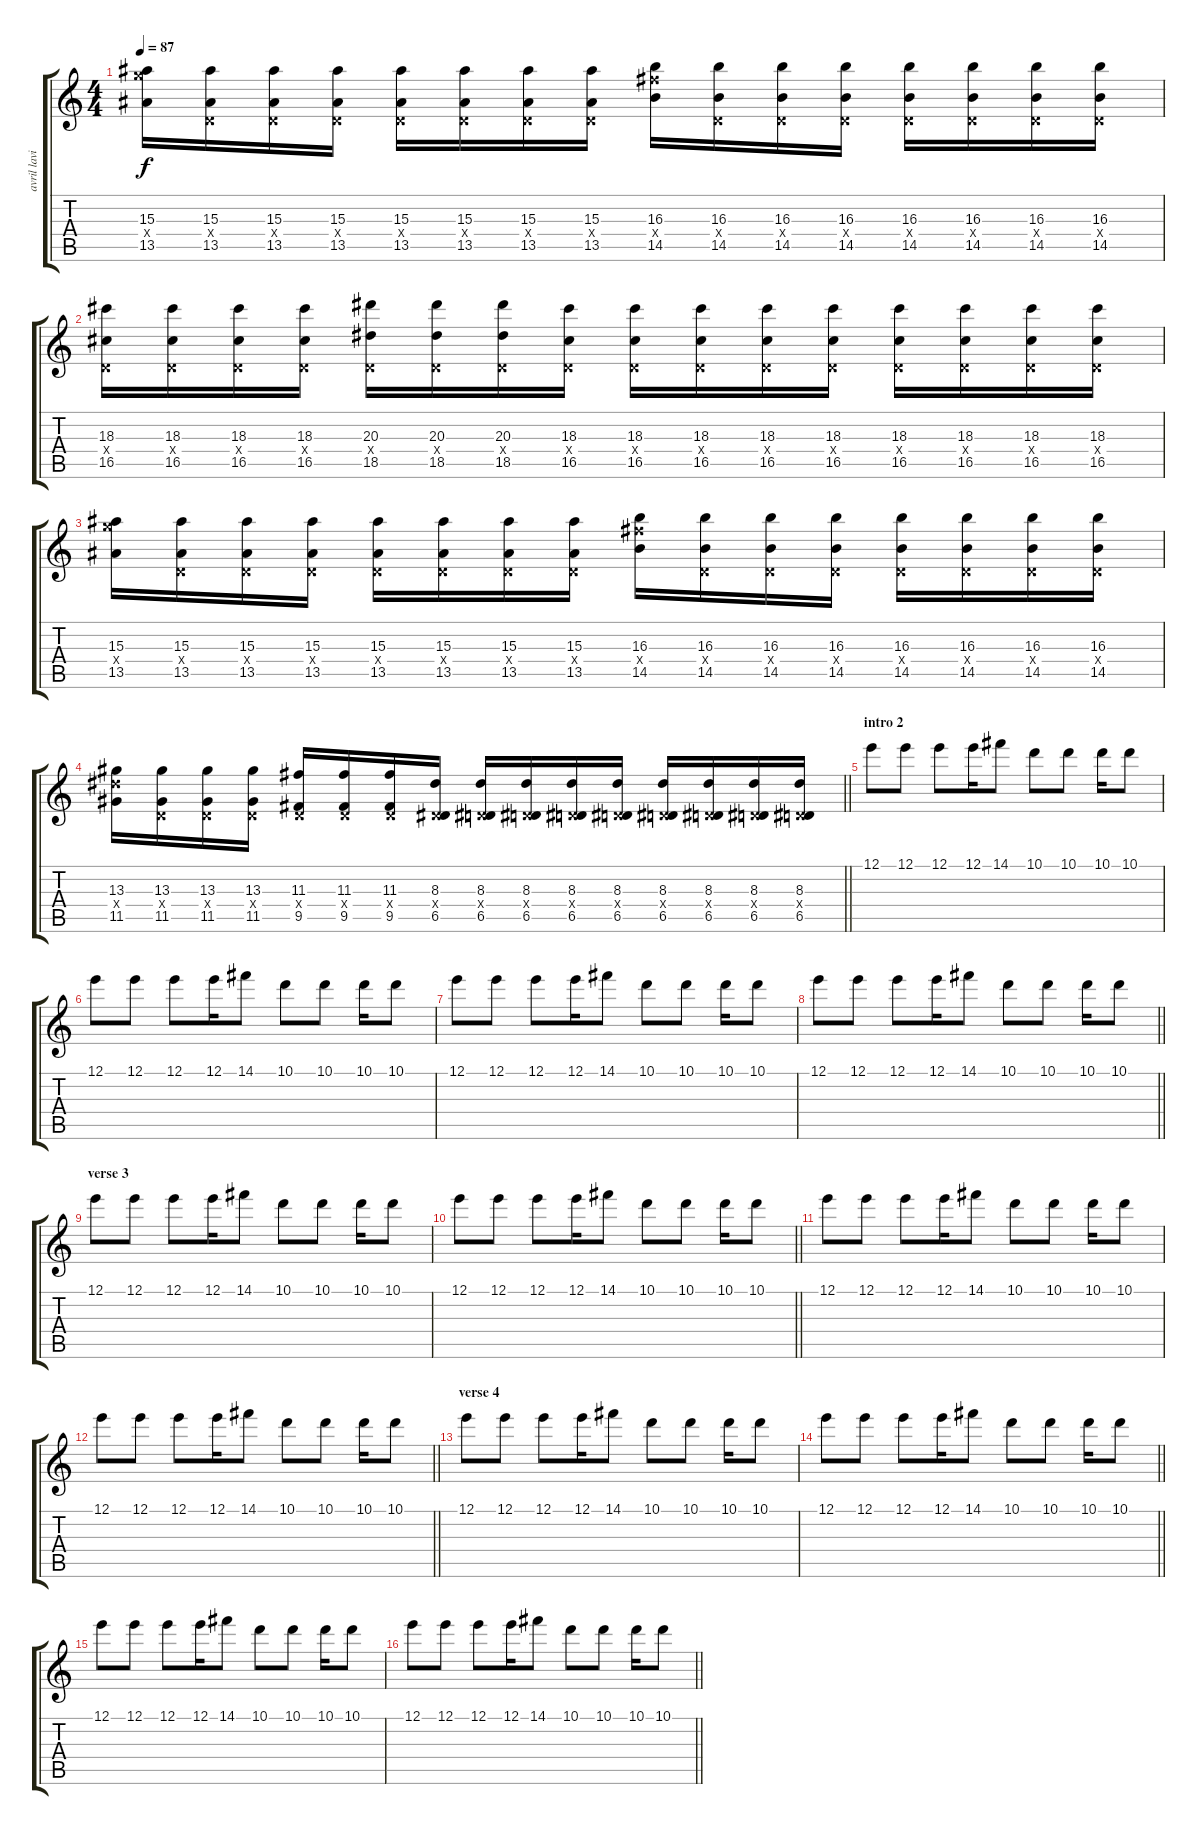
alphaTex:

\track ("avril lavigne" "avril lavi") {instrument overdrivenguitar}
\staff {score tabs}
\tuning (E4 B3 G3 D3 A2 E2) {hide}
\ts (4 4)
\tempo 87
\clef g2
\ks c
(15.3 17.4{x} 13.5).16{dy f} (15.3 0.4{x} 13.5).16 (15.3 0.4{x} 13.5).16 (15.3 0.4{x} 13.5).16 (15.3 0.4{x} 13.5).16 (15.3 0.4{x} 13.5).16 (15.3 0.4{x} 13.5).16 (15.3 0.4{x} 13.5).16 (16.3 16.4{x} 14.5).16 (16.3 0.4{x} 14.5).16 (16.3 0.4{x} 14.5).16 (16.3 0.4{x} 14.5).16 (16.3 0.4{x} 14.5).16 (16.3 0.4{x} 14.5).16 (16.3 0.4{x} 14.5).16 (16.3 0.4{x} 14.5).16 |
(18.3 0.4{x} 16.5).16 (18.3 0.4{x} 16.5).16 (18.3 0.4{x} 16.5).16 (18.3 0.4{x} 16.5).16 (20.3 0.4{x} 18.5).16 (20.3 0.4{x} 18.5).16 (20.3 0.4{x} 18.5).16 (18.3 0.4{x} 16.5).16 (18.3 0.4{x} 16.5).16 (18.3 0.4{x} 16.5).16 (18.3 0.4{x} 16.5).16 (18.3 0.4{x} 16.5).16 (18.3 0.4{x} 16.5).16 (18.3 0.4{x} 16.5).16 (18.3 0.4{x} 16.5).16 (18.3 0.4{x} 16.5).16 |
(15.3 17.4{x} 13.5).16 (15.3 0.4{x} 13.5).16 (15.3 0.4{x} 13.5).16 (15.3 0.4{x} 13.5).16 (15.3 0.4{x} 13.5).16 (15.3 0.4{x} 13.5).16 (15.3 0.4{x} 13.5).16 (15.3 0.4{x} 13.5).16 (16.3 16.4{x} 14.5).16 (16.3 0.4{x} 14.5).16 (16.3 0.4{x} 14.5).16 (16.3 0.4{x} 14.5).16 (16.3 0.4{x} 14.5).16 (16.3 0.4{x} 14.5).16 (16.3 0.4{x} 14.5).16 (16.3 0.4{x} 14.5).16 |
\barLineRight lightlight
(13.3 13.4{x} 11.5).16 (13.3 0.4{x} 11.5).16 (13.3 0.4{x} 11.5).16 (13.3 0.4{x} 11.5).16 (11.3 0.4{x} 9.5).16 (11.3 0.4{x} 9.5).16 (11.3 0.4{x} 9.5).16 (8.3 0.4{x} 6.5).16 (8.3 0.4{x} 6.5).16 (8.3 0.4{x} 6.5).16 (8.3 0.4{x} 6.5).16 (8.3 0.4{x} 6.5).16 (8.3 0.4{x} 6.5).16 (8.3 0.4{x} 6.5).16 (8.3 0.4{x} 6.5).16 (8.3 0.4{x} 6.5).16 |
\section ("" "intro 2")
12.1.8 12.1.8 12.1.8 12.1.16 14.1.8 10.1.8 10.1.8 10.1.16 10.1.8 |
12.1.8 12.1.8 12.1.8 12.1.16 14.1.8 10.1.8 10.1.8 10.1.16 10.1.8 |
12.1.8 12.1.8 12.1.8 12.1.16 14.1.8 10.1.8 10.1.8 10.1.16 10.1.8 |
\barLineRight lightlight
12.1.8 12.1.8 12.1.8 12.1.16 14.1.8 10.1.8 10.1.8 10.1.16 10.1.8 |
\section ("" "verse 3")
12.1.8{volume 10} 12.1.8 12.1.8 12.1.16 14.1.8 10.1.8 10.1.8 10.1.16 10.1.8 |
\barLineRight lightlight
12.1.8 12.1.8 12.1.8 12.1.16 14.1.8 10.1.8 10.1.8 10.1.16 10.1.8 |
12.1.8 12.1.8 12.1.8 12.1.16 14.1.8 10.1.8 10.1.8 10.1.16 10.1.8 |
\barLineRight lightlight
12.1.8 12.1.8 12.1.8 12.1.16 14.1.8 10.1.8 10.1.8 10.1.16 10.1.8 |
\section ("" "verse 4")
12.1.8{volume 10} 12.1.8 12.1.8 12.1.16 14.1.8 10.1.8 10.1.8 10.1.16 10.1.8 |
\barLineRight lightlight
12.1.8 12.1.8 12.1.8 12.1.16 14.1.8 10.1.8 10.1.8 10.1.16 10.1.8 |
12.1.8 12.1.8 12.1.8 12.1.16 14.1.8 10.1.8 10.1.8 10.1.16 10.1.8 |
\barLineRight lightlight
12.1.8 12.1.8 12.1.8 12.1.16 14.1.8 10.1.8 10.1.8 10.1.16 10.1.8
